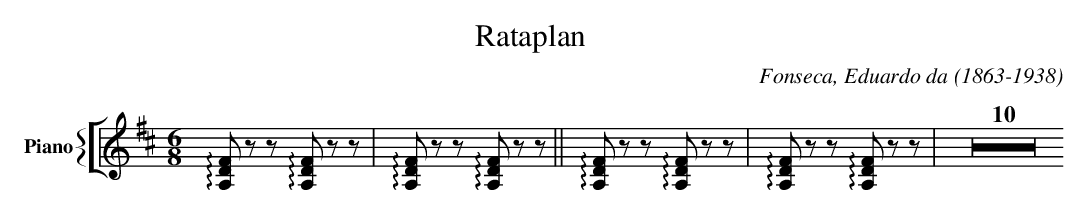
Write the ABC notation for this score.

X:1
T:Rataplan
C:Fonseca, Eduardo da (1863-1938)
M:6/8
L:1/4
K:D
V: 7 clef=treble name="Piano" sname="P."
%%staves [{ 7 }]
[L:1/8]
!arpeggio![A,DF] z z !arpeggio![A,DF] z z  | !arpeggio![A,DF] z z !arpeggio![A,DF] z z  || !arpeggio![A,DF] z z !arpeggio![A,DF] z z  | !arpeggio![A,DF] z z !arpeggio![A,DF] z z  | Z10
